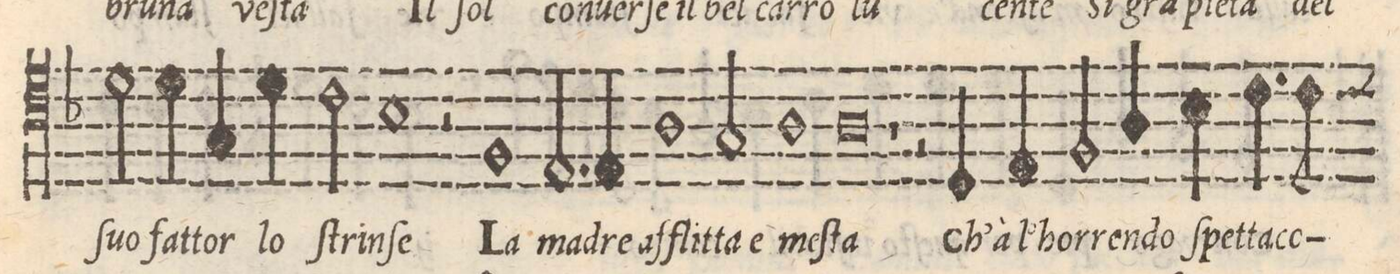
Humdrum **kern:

**kern	**text
*I"QVINTO	*
*clefC4	*
*k[b-]	*
*met(C|)	*
*M2/1	*
2d\	ſuo
4d\	fat-
4G/	-tor
4d\	lo
2c\	ſtrin-
=19-	=19-
1B-	-ſe
2r	.
1F/	La
=20-	=20-
2.E/	ma-
4E/	-dre_af-
1A\	-flit-
=21-	=21-
2G/	-ta_e
1A	meſ-
=22-	=22-
0A	-ta
=23-	=23-
1r	.
2r	.
4D/	Ch'à
4E/	l'hor-
=24-	=24-
2F/	-ren-
4A\	-do
4B-\	ſpet-
4.c\	-ta-
8c\	-co-
*-	*-
